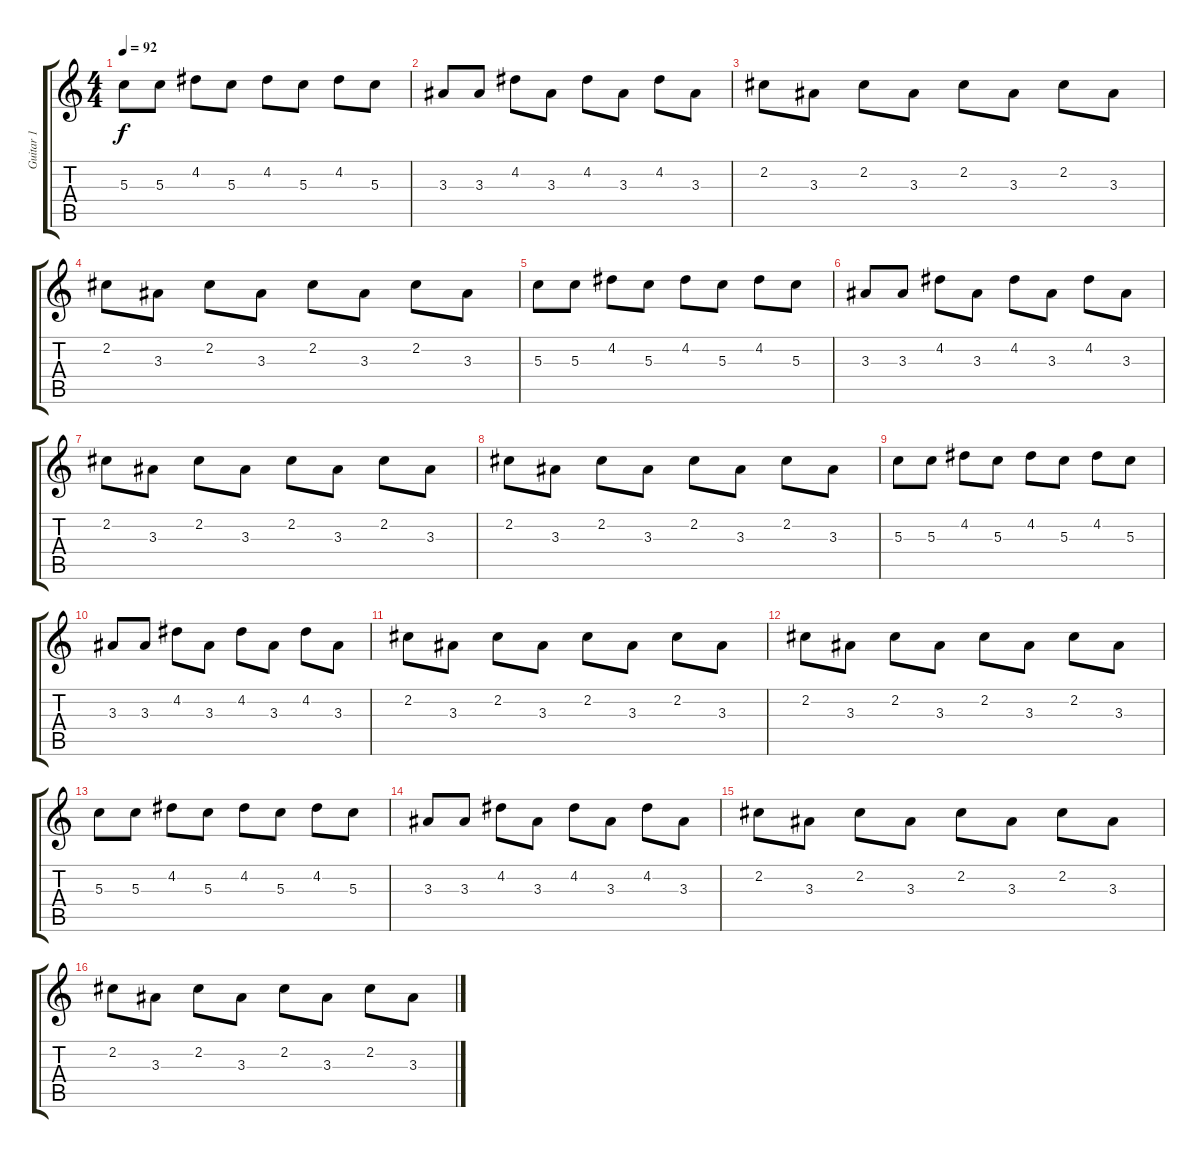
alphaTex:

\track ("Guitar 1" "Guitar 1") {instrument electricguitarclean}
\staff {score tabs}
\tuning (E4 B3 G3 D3 A2 E2) {hide}
\ts (4 4)
\tempo 92
\clef g2
\ks c
5.3.8{dy f} 5.3.8 4.2.8 5.3.8 4.2.8 5.3.8 4.2.8 5.3.8 |
3.3.8 3.3.8 4.2.8 3.3.8 4.2.8 3.3.8 4.2.8 3.3.8 |
2.2.8 3.3.8 2.2.8 3.3.8 2.2.8 3.3.8 2.2.8 3.3.8 |
2.2.8 3.3.8 2.2.8 3.3.8 2.2.8 3.3.8 2.2.8 3.3.8 |
5.3.8 5.3.8 4.2.8 5.3.8 4.2.8 5.3.8 4.2.8 5.3.8 |
3.3.8 3.3.8 4.2.8 3.3.8 4.2.8 3.3.8 4.2.8 3.3.8 |
2.2.8 3.3.8 2.2.8 3.3.8 2.2.8 3.3.8 2.2.8 3.3.8 |
2.2.8 3.3.8 2.2.8 3.3.8 2.2.8 3.3.8 2.2.8 3.3.8 |
5.3.8 5.3.8 4.2.8 5.3.8 4.2.8 5.3.8 4.2.8 5.3.8 |
3.3.8 3.3.8 4.2.8 3.3.8 4.2.8 3.3.8 4.2.8 3.3.8 |
2.2.8 3.3.8 2.2.8 3.3.8 2.2.8 3.3.8 2.2.8 3.3.8 |
2.2.8 3.3.8 2.2.8 3.3.8 2.2.8 3.3.8 2.2.8 3.3.8 |
5.3.8 5.3.8 4.2.8 5.3.8 4.2.8 5.3.8 4.2.8 5.3.8 |
3.3.8 3.3.8 4.2.8 3.3.8 4.2.8 3.3.8 4.2.8 3.3.8 |
2.2.8 3.3.8 2.2.8 3.3.8 2.2.8 3.3.8 2.2.8 3.3.8 |
2.2.8 3.3.8 2.2.8 3.3.8 2.2.8 3.3.8 2.2.8 3.3.8
